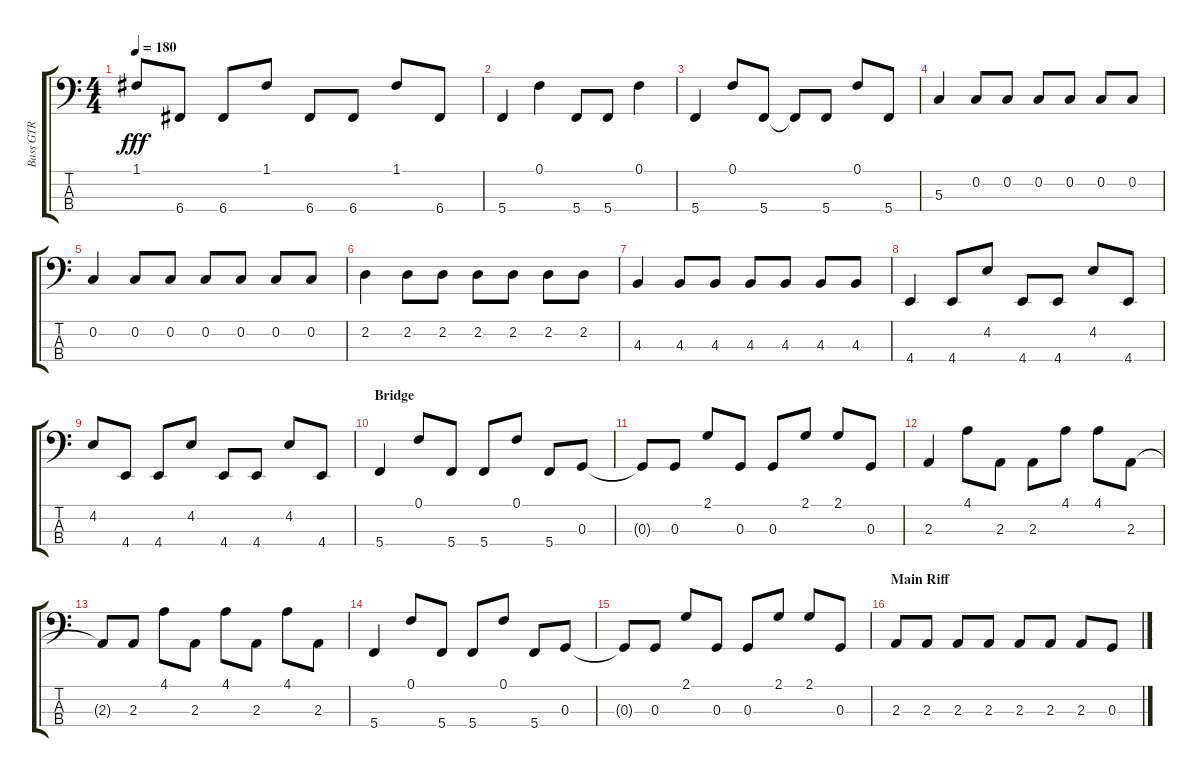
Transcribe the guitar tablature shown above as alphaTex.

\track ("Bass GTR" "Bass GTR") {instrument electricbassfinger}
\staff {score tabs}
\tuning (F2 C2 G1 C1) {hide}
\ts (4 4)
\tempo 180
\clef f4
\ks aminor
1.1.8{dy fff} 6.4.8 6.4.8 1.1.8 6.4.8 6.4.8 1.1.8 6.4.8 |
5.4.4 0.1.4 5.4.8 5.4.8 0.1.4 |
5.4.4 0.1.8 5.4.8 5.4{t}.8 5.4.8 0.1.8 5.4.8 |
5.3.4 0.2.8 0.2.8 0.2.8 0.2.8 0.2.8 0.2.8 |
0.2.4 0.2.8 0.2.8 0.2.8 0.2.8 0.2.8 0.2.8 |
2.2.4 2.2.8 2.2.8 2.2.8 2.2.8 2.2.8 2.2.8 |
4.3.4 4.3.8 4.3.8 4.3.8 4.3.8 4.3.8 4.3.8 |
4.4.4 4.4.8 4.2.8 4.4.8 4.4.8 4.2.8 4.4.8 |
4.2.8 4.4.8 4.4.8 4.2.8 4.4.8 4.4.8 4.2.8 4.4.8 |
\section ("" "Bridge")
5.4.4 0.1.8 5.4.8 5.4.8 0.1.8 5.4.8 0.3.8 |
0.3{t}.8 0.3.8 2.1.8 0.3.8 0.3.8 2.1.8 2.1.8 0.3.8 |
2.3.4 4.1.8 2.3.8 2.3.8 4.1.8 4.1.8 2.3.8 |
2.3{t}.8 2.3.8 4.1.8 2.3.8 4.1.8 2.3.8 4.1.8 2.3.8 |
5.4.4 0.1.8 5.4.8 5.4.8 0.1.8 5.4.8 0.3.8 |
0.3{t}.8 0.3.8 2.1.8 0.3.8 0.3.8 2.1.8 2.1.8 0.3.8 |
\section ("" "Main Riff")
2.3.8 2.3.8 2.3.8 2.3.8 2.3.8 2.3.8 2.3.8 0.3.8
